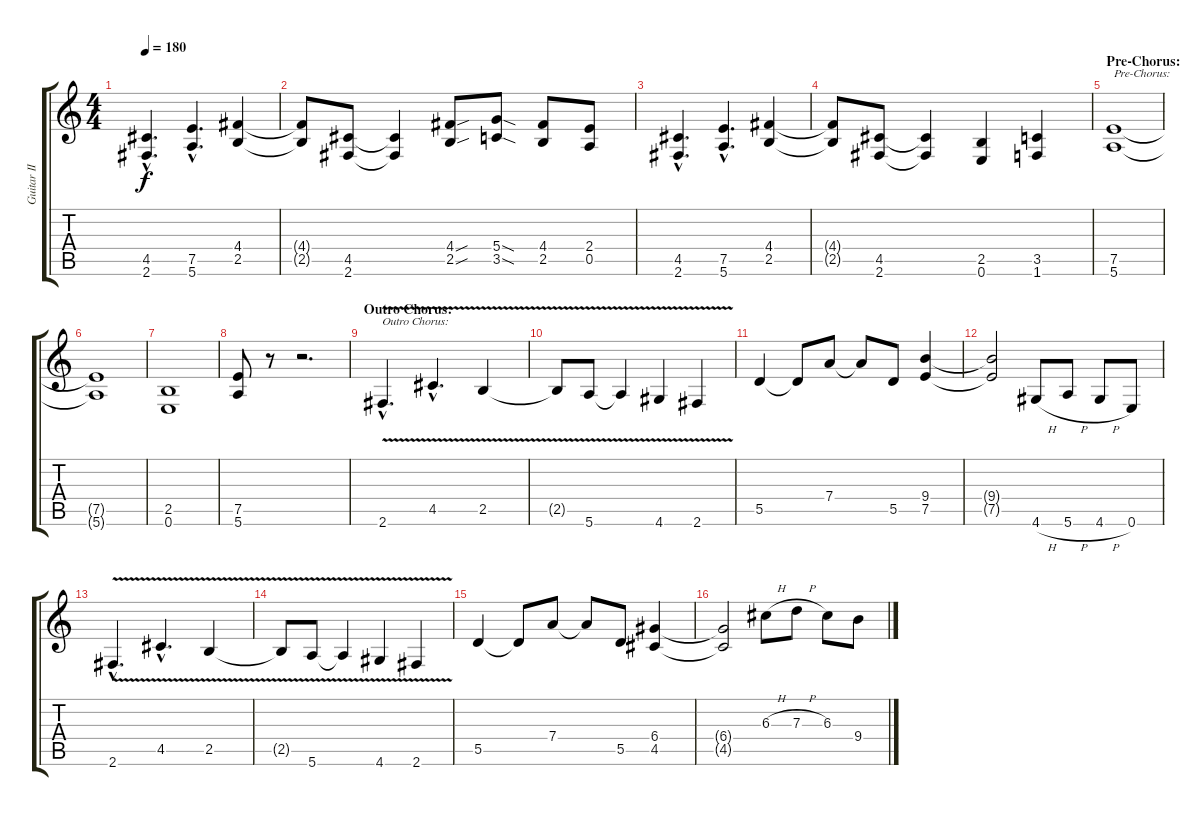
\track ("Guitar II" "Guitar II") {instrument distortionguitar}
\staff {score tabs}
\tuning (E4 B3 G3 D3 A2 E2) {hide}
\ts (4 4)
\tempo 180
\clef g2
\ks c
(4.5{hac} 2.6{hac}).4{d dy f} (7.5{hac} 5.6{hac}).4{d} (4.4 2.5).4 |
(4.4{t} 2.5{t}).8 (4.5 2.6).8 (4.5{t} 2.6{t}).4 (4.4{sou} 2.5{sou}).8 (5.4{sod} 3.5{sod}).8 (4.4 2.5).8 (2.4 0.5).8 |
(4.5{hac} 2.6{hac}).4{d} (7.5{hac} 5.6{hac}).4{d} (4.4 2.5).4 |
(4.4{t} 2.5{t}).8 (4.5 2.6).8 (4.5{t} 2.6{t}).4 (2.5 0.6).4 (3.5 1.6).4 |
\section ("" "Pre-Chorus:")
(7.5 5.6).1{txt "Pre-Chorus:"} |
(7.5{t} 5.6{t}).1 |
(2.5 0.6).1 |
(7.5 5.6).8 r.8 r.2{d} |
\section ("" "Outro Chorus:")
2.6{v hac}.4{d txt "Outro Chorus:"} 4.5{v hac}.4{d} 2.5{v}.4 |
2.5{t}.8 5.6{v}.8 5.6{t}.4 4.6{v}.4 2.6{v}.4 |
5.5.4 5.5{t}.8 7.4.8 7.4{t}.8 5.5.8 (9.4 7.5).4 |
(9.4{t} 7.5{t}).2 4.6{h}.8 5.6{h}.8 4.6{h}.8 0.6.8 |
2.6{v hac}.4{d} 4.5{v hac}.4{d} 2.5{v}.4 |
2.5{t}.8 5.6{v}.8 5.6{t}.4 4.6{v}.4 2.6{v}.4 |
5.5.4 5.5{t}.8 7.4.8 7.4{t}.8 5.5.8 (6.4 4.5).4 |
(6.4{t} 4.5{t}).2 6.3{h}.8 7.3{h}.8 6.3.8 9.4.8
